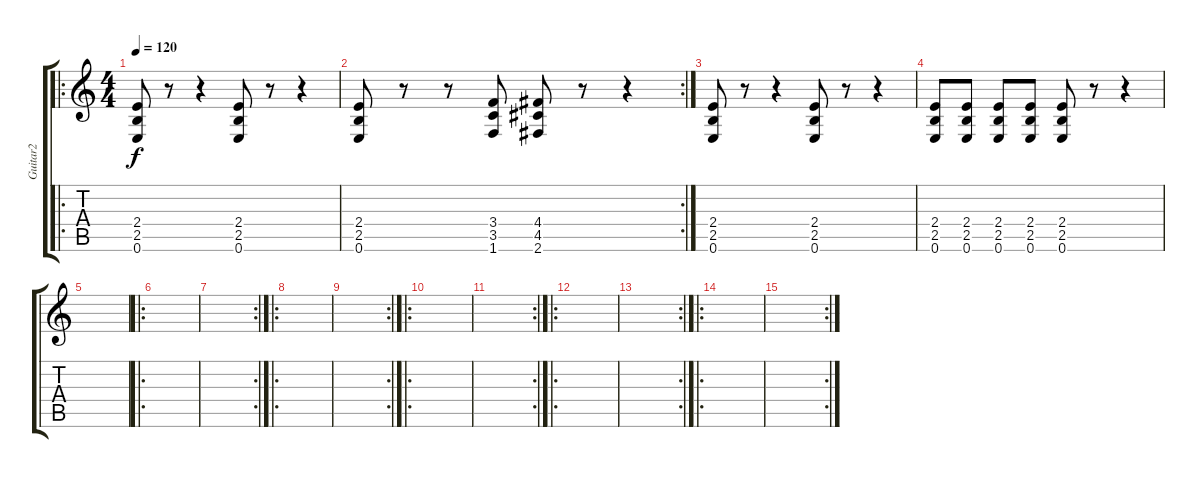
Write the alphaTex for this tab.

\track ("Guitar2" "Guitar2") {instrument distortionguitar}
\staff {score tabs}
\tuning (E4 B3 G3 D3 A2 E2) {hide}
\ro
\ts (4 4)
\tempo 120
\clef g2
\ks c
(2.4 2.5 0.6).8{dy f} r.8 r.4 (2.4 2.5 0.6).8 r.8 r.4 |
\rc 2
(2.4 2.5 0.6).8 r.8 r.8 (3.4 3.5 1.6).8 (4.4 4.5 2.6).8 r.8 r.4 |
(2.4 2.5 0.6).8 r.8 r.4 (2.4 2.5 0.6).8 r.8 r.4 |
(2.4 2.5 0.6).8 (2.4 2.5 0.6).8 (2.4 2.5 0.6).8 (2.4 2.5 0.6).8 (2.4 2.5 0.6).8 r.8 r.4 |
|
\ro
|
\rc 2
|
\ro
|
\rc 2
|
\ro
|
\rc 2
|
\ro
|
\rc 2
|
\ro
|
\rc 2
